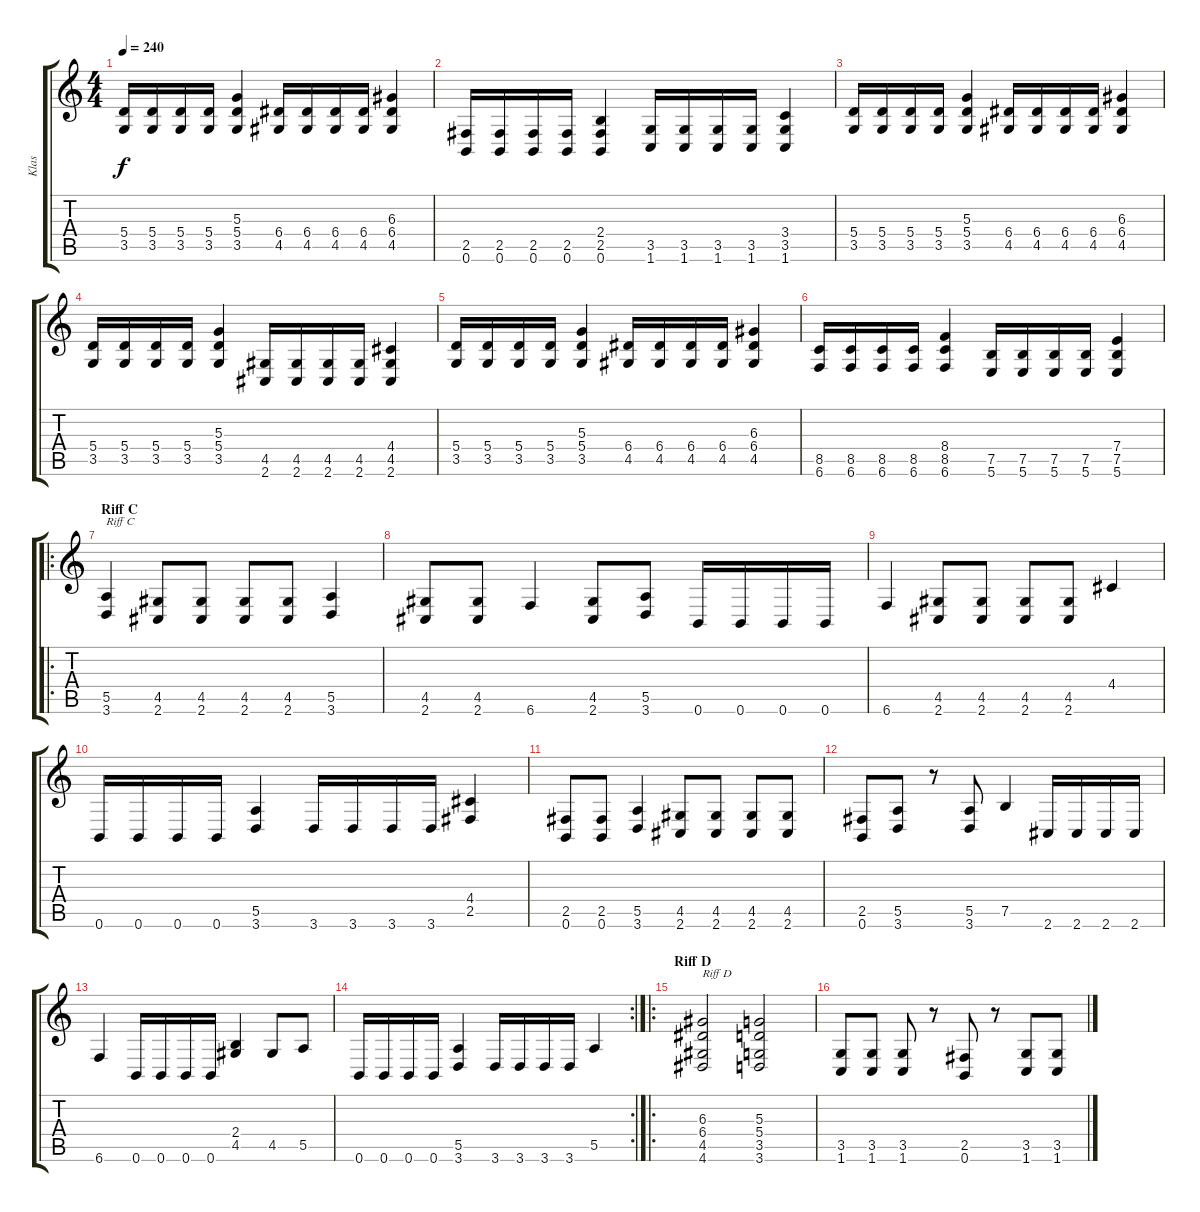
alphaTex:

\track ("Klas" "Klas") {instrument distortionguitar}
\staff {score tabs}
\tuning (B3 Gb3 D3 A2 E2 B1) {hide}
\ts (4 4)
\tempo 240
\clef g2
\ks c
(5.4 3.5).16{dy f} (5.4 3.5).16 (5.4 3.5).16 (5.4 3.5).16 (5.3 5.4 3.5).4 (6.4 4.5).16 (6.4 4.5).16 (6.4 4.5).16 (6.4 4.5).16 (6.3 6.4 4.5).4 |
(2.5 0.6).16 (2.5 0.6).16 (2.5 0.6).16 (2.5 0.6).16 (2.4 2.5 0.6).4 (3.5 1.6).16 (3.5 1.6).16 (3.5 1.6).16 (3.5 1.6).16 (3.4 3.5 1.6).4 |
(5.4 3.5).16 (5.4 3.5).16 (5.4 3.5).16 (5.4 3.5).16 (5.3 5.4 3.5).4 (6.4 4.5).16 (6.4 4.5).16 (6.4 4.5).16 (6.4 4.5).16 (6.3 6.4 4.5).4 |
(5.4 3.5).16 (5.4 3.5).16 (5.4 3.5).16 (5.4 3.5).16 (5.3 5.4 3.5).4 (4.5 2.6).16 (4.5 2.6).16 (4.5 2.6).16 (4.5 2.6).16 (4.4 4.5 2.6).4 |
(5.4 3.5).16 (5.4 3.5).16 (5.4 3.5).16 (5.4 3.5).16 (5.3 5.4 3.5).4 (6.4 4.5).16 (6.4 4.5).16 (6.4 4.5).16 (6.4 4.5).16 (6.3 6.4 4.5).4 |
(8.5 6.6).16 (8.5 6.6).16 (8.5 6.6).16 (8.5 6.6).16 (8.4 8.5 6.6).4 (7.5 5.6).16 (7.5 5.6).16 (7.5 5.6).16 (7.5 5.6).16 (7.4 7.5 5.6).4 |
\ro
\section ("" "Riff C")
(5.5 3.6).4{txt "Riff C"} (4.5 2.6).8 (4.5 2.6).8 (4.5 2.6).8 (4.5 2.6).8 (5.5 3.6).4 |
(4.5 2.6).8 (4.5 2.6).8 6.6.4 (4.5 2.6).8 (5.5 3.6).8 0.6.16 0.6.16 0.6.16 0.6.16 |
6.6.4 (4.5 2.6).8 (4.5 2.6).8 (4.5 2.6).8 (4.5 2.6).8 4.4.4 |
0.6.16 0.6.16 0.6.16 0.6.16 (5.5 3.6).4 3.6.16 3.6.16 3.6.16 3.6.16 (4.4 2.5).4 |
(2.5 0.6).8 (2.5 0.6).8 (5.5 3.6).4 (4.5 2.6).8 (4.5 2.6).8 (4.5 2.6).8 (4.5 2.6).8 |
(2.5 0.6).8 (5.5 3.6).8 r.8 (5.5 3.6).8 7.5.4 2.6.16 2.6.16 2.6.16 2.6.16 |
6.6.4 0.6.16 0.6.16 0.6.16 0.6.16 (2.4 4.5).4 4.5.8 5.5.8 |
\rc 2
0.6.16 0.6.16 0.6.16 0.6.16 (5.5 3.6).4 3.6.16 3.6.16 3.6.16 3.6.16 5.5.4 |
\ro
\section ("" "Riff D")
(6.3 6.4 4.5 4.6).2{txt "Riff D"} (5.3 5.4 3.5 3.6).2 |
(3.5 1.6).8 (3.5 1.6).8 (3.5 1.6).8 r.8 (2.5 0.6).8 r.8 (3.5 1.6).8 (3.5 1.6).8
